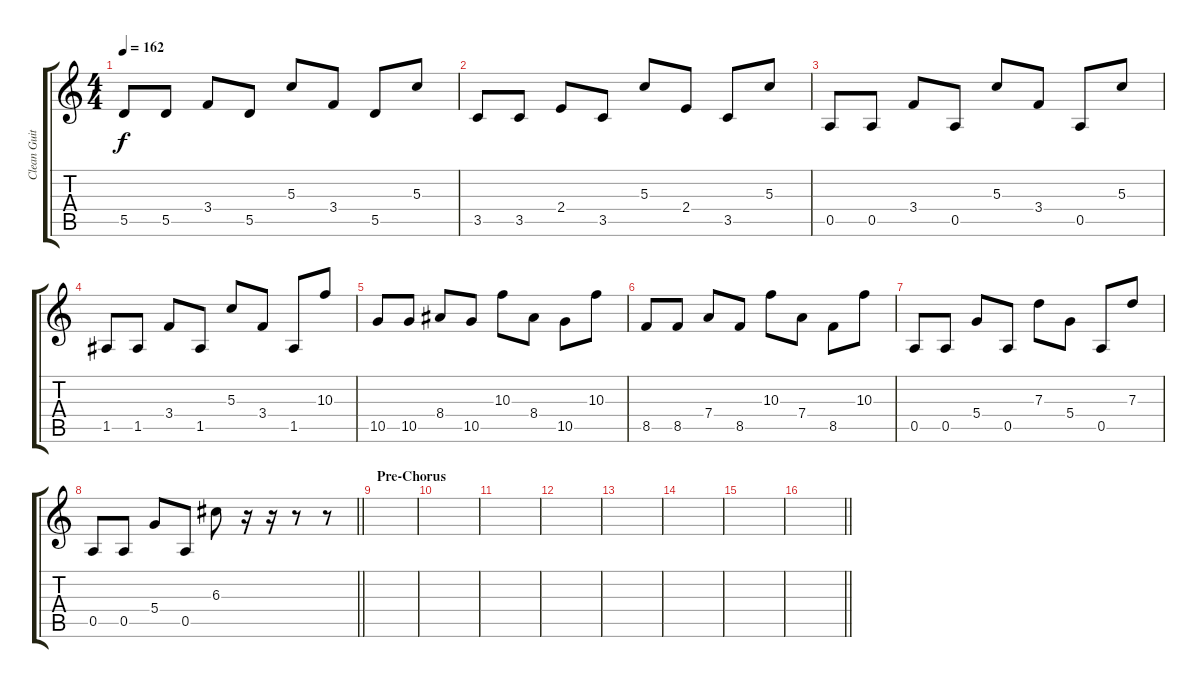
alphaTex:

\track ("Clean Guitar" "Clean Guit") {instrument electricguitarclean}
\staff {score tabs}
\tuning (E4 B3 G3 D3 A2 D2) {hide}
\ts (4 4)
\tempo 162
\clef g2
\ks c
5.5.8{dy f} 5.5.8 3.4.8 5.5.8 5.3.8 3.4.8 5.5.8 5.3.8 |
3.5.8 3.5.8 2.4.8 3.5.8 5.3.8 2.4.8 3.5.8 5.3.8 |
0.5.8 0.5.8 3.4.8 0.5.8 5.3.8 3.4.8 0.5.8 5.3.8 |
1.5.8 1.5.8 3.4.8 1.5.8 5.3.8 3.4.8 1.5.8 10.3.8 |
10.5.8 10.5.8 8.4.8 10.5.8 10.3.8 8.4.8 10.5.8 10.3.8 |
8.5.8 8.5.8 7.4.8 8.5.8 10.3.8 7.4.8 8.5.8 10.3.8 |
0.5.8 0.5.8 5.4.8 0.5.8 7.3.8 5.4.8 0.5.8 7.3.8 |
\barLineRight lightlight
0.5.8 0.5.8 5.4.8 0.5.8 6.3.8 r.16 r.16 r.8 r.8 |
\section ("" "Pre-Chorus")
|
|
|
|
|
|
|
\barLineRight lightlight
